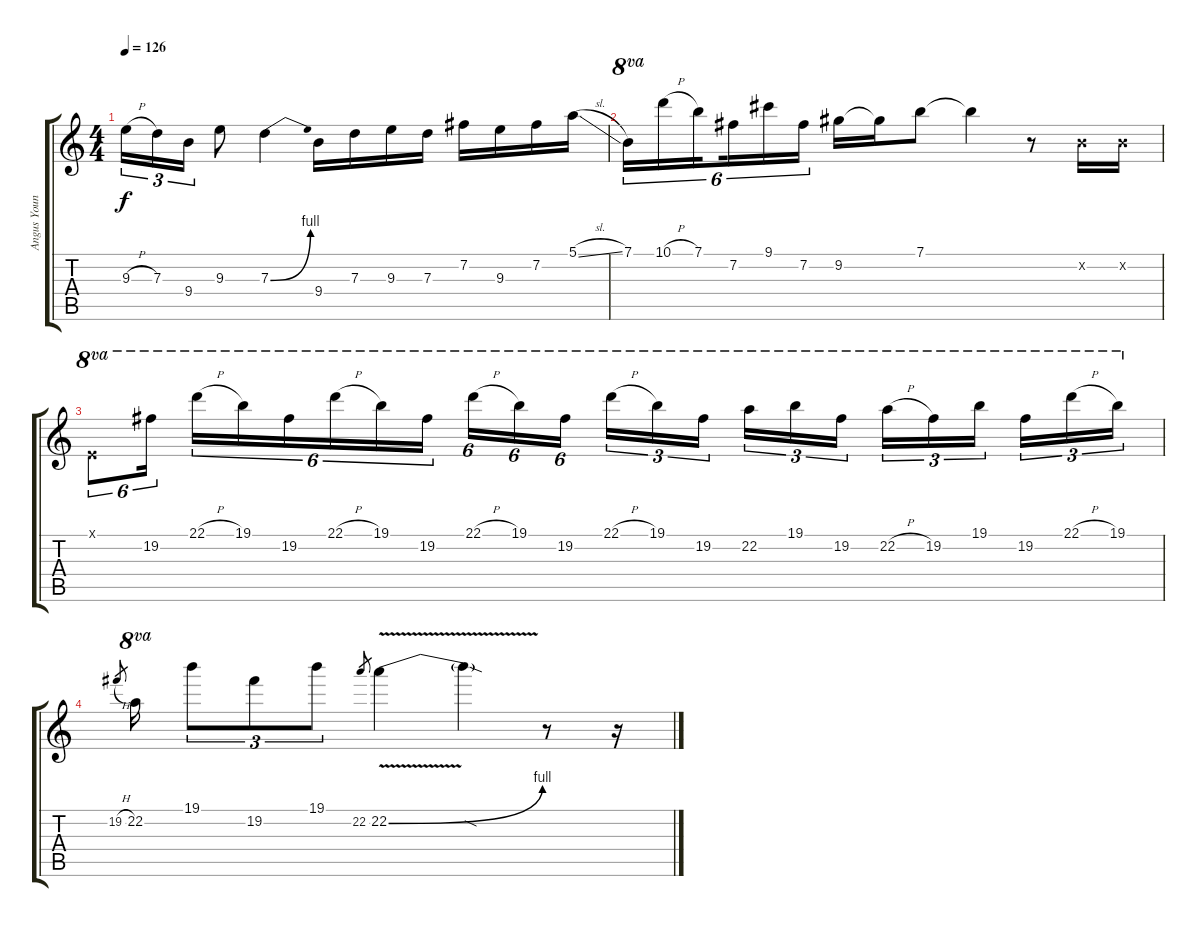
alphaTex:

\track ("Angus Young's Overdubbed Solos" "Angus Youn") {instrument distortionguitar}
\staff {score tabs}
\tuning (E4 B3 G3 D3 A2 E2) {hide}
\ts (4 4)
\tempo 126
\clef g2
\ks c
9.3{h}.16{tu (3 2) dy f} 7.3.16{tu (3 2)} 9.4.16{tu (3 2)} 9.3.8 7.3{be (bend 0 0 60 4)}.4 9.4.16 7.3.16 9.3.16 7.3.16 7.2.16 9.3.16 7.2.16 5.1{sl}.16 |
7.1.16{tu (6 4) ot 8va} 10.1{h}.16{tu (6 4)} 7.1.16{tu (6 4) beam splitsecondary} 7.2.16{tu (6 4)} 9.1.16{tu (6 4)} 7.2.16{tu (6 4)} 9.2.16 9.2{t}.16 7.1.8 7.1{t}.4 r.8 0.2{x}.16 0.2{x}.16 |
0.1{x}.8{tu (6 4) ot 8va} 19.2.16{tu (6 4) ot 8va beam splitsecondary} 22.1{h}.16{tu (6 4) ot 8va} 19.1.16{tu (6 4) ot 8va} 19.2.16{tu (6 4) ot 8va} 22.1{h}.16{tu (6 4) ot 8va} 19.1.16{tu (6 4) ot 8va} 19.2.16{tu (6 4) ot 8va beam splitsecondary} 22.1{h}.16{tu (6 4) ot 8va} 19.1.16{tu (6 4) ot 8va} 19.2.16{tu (6 4) ot 8va} 22.1{h}.16{tu (3 2) ot 8va} 19.1.16{tu (3 2) ot 8va} 19.2.16{tu (3 2) ot 8va beam splitsecondary} 22.2.16{tu (3 2) ot 8va} 19.1.16{tu (3 2) ot 8va} 19.2.16{tu (3 2) ot 8va} 22.2{h}.16{tu (3 2) ot 8va} 19.2.16{tu (3 2) ot 8va} 19.1.16{tu (3 2) ot 8va beam splitsecondary} 19.2.16{tu (3 2) ot 8va} 22.1{h}.16{tu (3 2) ot 8va} 19.1.16{tu (3 2) ot 8va} |
19.2{h}.8{gr} 22.2.16{ot 8va} 19.1.8{tu (3 2)} 19.2.8{tu (3 2)} 19.1.8{tu (3 2)} 22.2.8{gr} 22.2{be (bend 0 0 60 4) v}.4 22.2{sod t}.4 r.8 r.16
